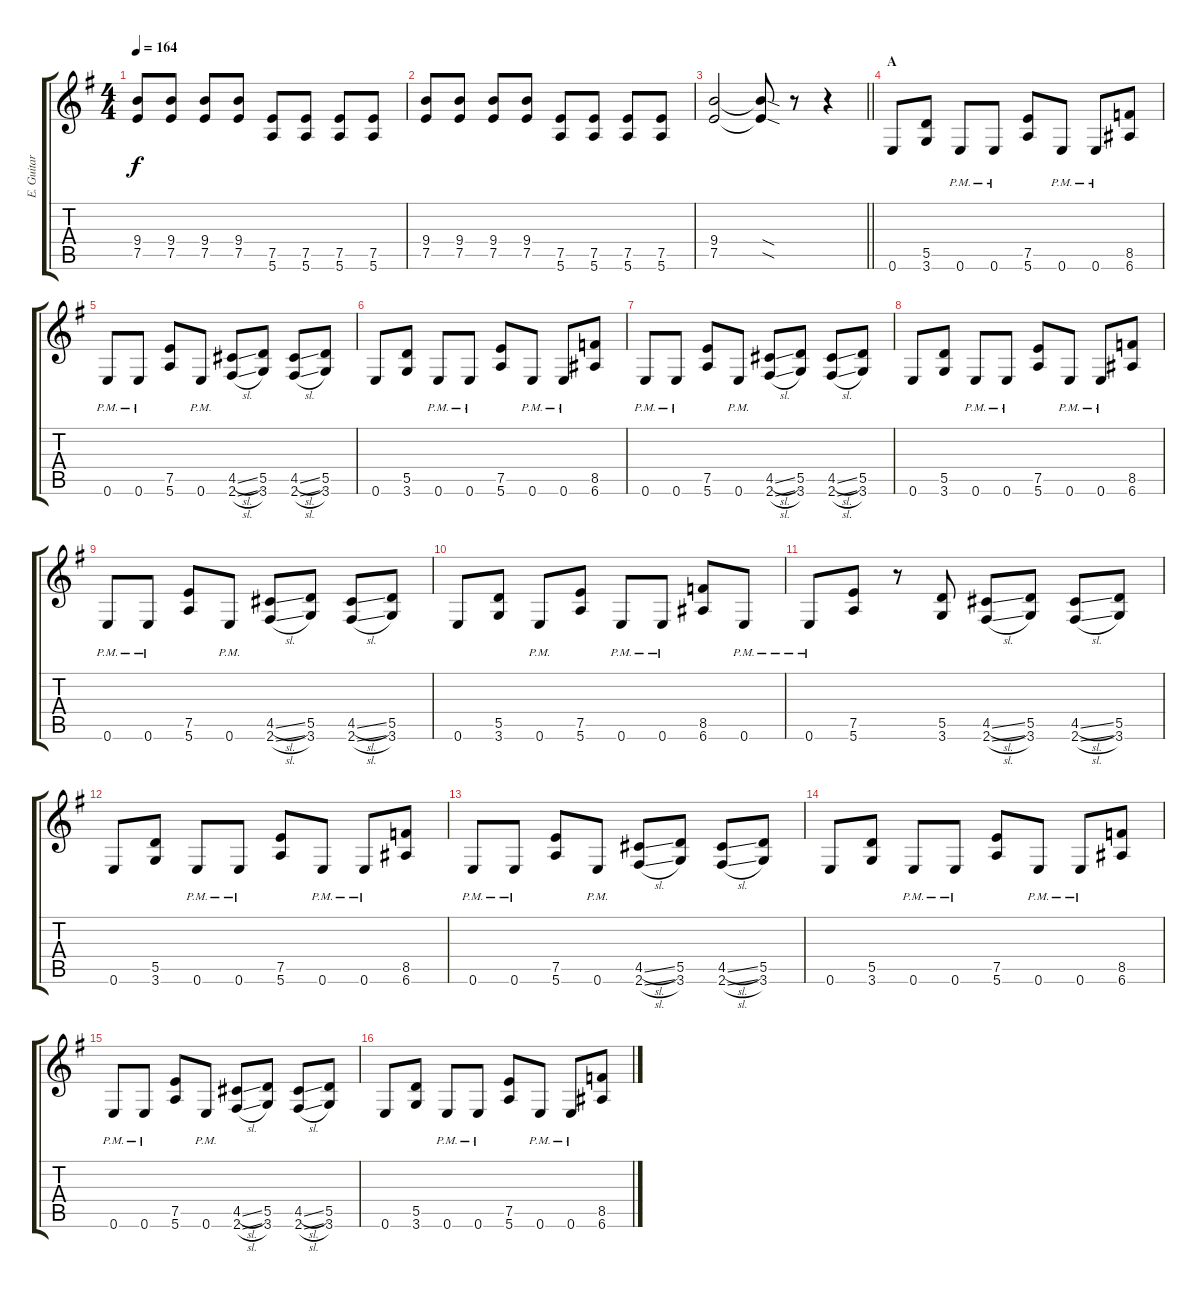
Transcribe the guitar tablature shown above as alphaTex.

\track ("E. Guitar I" "E. Guitar ") {instrument overdrivenguitar}
\staff {score tabs}
\tuning (E4 B3 G3 D3 A2 E2) {hide}
\ts (4 4)
\tempo 164
\clef g2
\ks g
(9.4 7.5).8{dy f} (9.4 7.5).8 (9.4 7.5).8 (9.4 7.5).8 (7.5 5.6).8 (7.5 5.6).8 (7.5 5.6).8 (7.5 5.6).8 |
(9.4 7.5).8 (9.4 7.5).8 (9.4 7.5).8 (9.4 7.5).8 (7.5 5.6).8 (7.5 5.6).8 (7.5 5.6).8 (7.5 5.6).8 |
\barLineRight lightlight
(9.4 7.5).2 (9.4{sod t} 7.5{sod t}).8 r.8 r.4 |
\section ("" "A")
0.6.8 (5.5 3.6).8 0.6{pm}.8 0.6{pm}.8 (7.5 5.6).8 0.6{pm}.8 0.6{pm}.8 (8.5 6.6).8 |
0.6{pm}.8 0.6{pm}.8 (7.5 5.6).8 0.6{pm}.8 (4.5{sl} 2.6{sl}).8 (5.5 3.6).8 (4.5{sl} 2.6{sl}).8 (5.5 3.6).8 |
0.6.8 (5.5 3.6).8 0.6{pm}.8 0.6{pm}.8 (7.5 5.6).8 0.6{pm}.8 0.6{pm}.8 (8.5 6.6).8 |
0.6{pm}.8 0.6{pm}.8 (7.5 5.6).8 0.6{pm}.8 (4.5{sl} 2.6{sl}).8 (5.5 3.6).8 (4.5{sl} 2.6{sl}).8 (5.5 3.6).8 |
0.6.8 (5.5 3.6).8 0.6{pm}.8 0.6{pm}.8 (7.5 5.6).8 0.6{pm}.8 0.6{pm}.8 (8.5 6.6).8 |
0.6{pm}.8 0.6{pm}.8 (7.5 5.6).8 0.6{pm}.8 (4.5{sl} 2.6{sl}).8 (5.5 3.6).8 (4.5{sl} 2.6{sl}).8 (5.5 3.6).8 |
0.6.8 (5.5 3.6).8 0.6{pm}.8 (7.5 5.6).8 0.6{pm}.8 0.6{pm}.8 (8.5 6.6).8 0.6{pm}.8 |
0.6{pm}.8 (7.5 5.6).8 r.8 (5.5 3.6).8 (4.5{sl} 2.6{sl}).8 (5.5 3.6).8 (4.5{sl} 2.6{sl}).8 (5.5 3.6).8 |
0.6.8 (5.5 3.6).8 0.6{pm}.8 0.6{pm}.8 (7.5 5.6).8 0.6{pm}.8 0.6{pm}.8 (8.5 6.6).8 |
0.6{pm}.8 0.6{pm}.8 (7.5 5.6).8 0.6{pm}.8 (4.5{sl} 2.6{sl}).8 (5.5 3.6).8 (4.5{sl} 2.6{sl}).8 (5.5 3.6).8 |
0.6.8 (5.5 3.6).8 0.6{pm}.8 0.6{pm}.8 (7.5 5.6).8 0.6{pm}.8 0.6{pm}.8 (8.5 6.6).8 |
0.6{pm}.8 0.6{pm}.8 (7.5 5.6).8 0.6{pm}.8 (4.5{sl} 2.6{sl}).8 (5.5 3.6).8 (4.5{sl} 2.6{sl}).8 (5.5 3.6).8 |
0.6.8 (5.5 3.6).8 0.6{pm}.8 0.6{pm}.8 (7.5 5.6).8 0.6{pm}.8 0.6{pm}.8 (8.5 6.6).8
